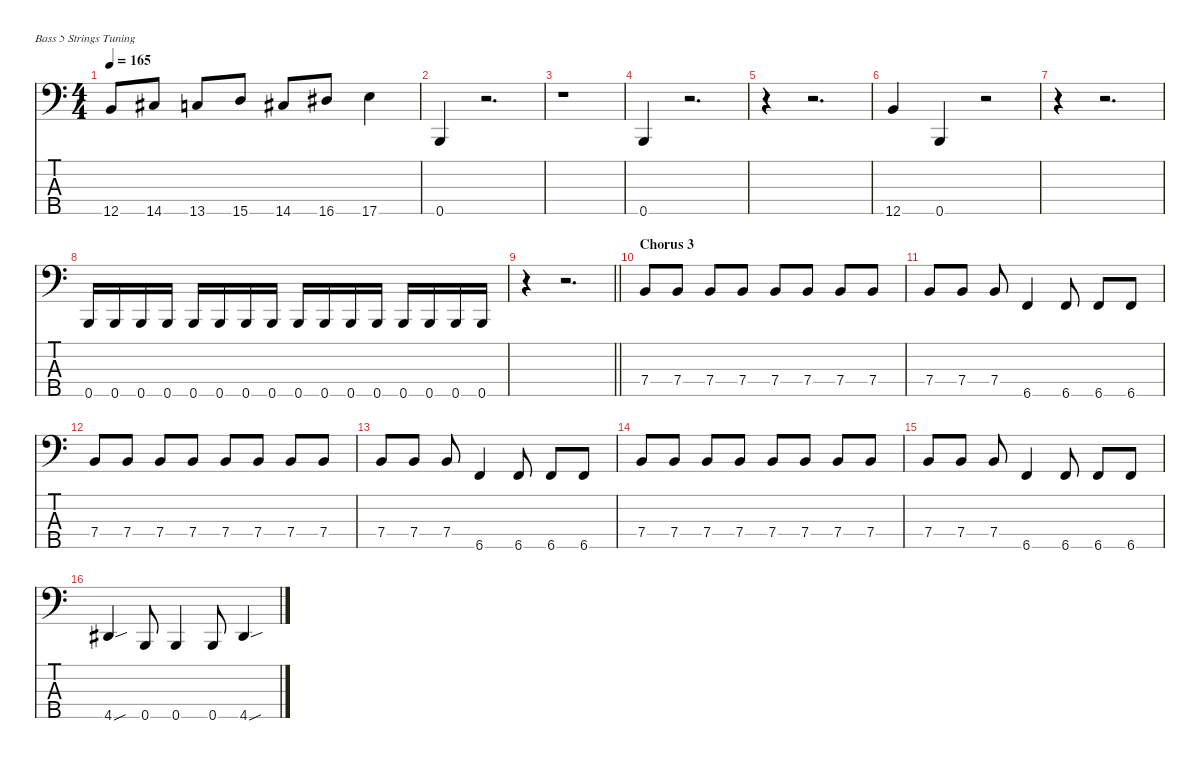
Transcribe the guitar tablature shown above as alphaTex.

\defaultSystemsLayout 4
\hideDynamics
\bracketExtendMode nobrackets
\singleTrackTrackNamePolicy hidden
\multiTrackTrackNamePolicy hidden
\firstSystemTrackNameMode fullname
\firstSystemTrackNameOrientation horizontal
\otherSystemsTrackNameOrientation horizontal
\track ("Bass" "el.bs.") {instrument electricbasspick}
\staff {score tabs}
\tuning (G2 D2 A1 E1 B0)
\ts (4 4)
\tempo 165
\clef f4
\ks c
12.5.8{dy f beam Up} 14.5{acc #}.8{beam Up} 13.5.8{beam Up} 15.5.8{beam Up} 14.5{acc #}.8{beam Up} 16.5{acc #}.8{beam Up} 17.5.4{beam Down} |
0.5.4{beam Up} r.2{d beam Up} |
r.1{beam Down} |
0.5.4{beam Up} r.2{d beam Up} |
r.4{beam Down} r.2{d beam Down} |
12.5.4{beam Up} 0.5.4{beam Up} r.2{beam Up} |
r.4{beam Down} r.2{d beam Down} |
0.5.16{beam Up} 0.5.16{beam Up} 0.5.16{beam Up} 0.5.16{beam Up} 0.5.16{beam Up} 0.5.16{beam Up} 0.5.16{beam Up} 0.5.16{beam Up} 0.5.16{beam Up} 0.5.16{beam Up} 0.5.16{beam Up} 0.5.16{beam Up} 0.5.16{beam Up} 0.5.16{beam Up} 0.5.16{beam Up} 0.5.16{beam Up} |
\barLineRight lightlight
r.4{beam Down} r.2{d beam Down} |
\section ("" "Chorus 3")
7.4.8{beam Up} 7.4.8{beam Up} 7.4.8{beam Up} 7.4.8{beam Up} 7.4.8{beam Up} 7.4.8{beam Up} 7.4.8{beam Up} 7.4.8{beam Up} |
7.4.8{beam Up} 7.4.8{beam Up} 7.4.8{beam Up} 6.5.4{beam Up} 6.5.8{beam Up} 6.5.8{beam Up} 6.5.8{beam Up} |
7.4.8{beam Up} 7.4.8{beam Up} 7.4.8{beam Up} 7.4.8{beam Up} 7.4.8{beam Up} 7.4.8{beam Up} 7.4.8{beam Up} 7.4.8{beam Up} |
7.4.8{beam Up} 7.4.8{beam Up} 7.4.8{beam Up} 6.5.4{beam Up} 6.5.8{beam Up} 6.5.8{beam Up} 6.5.8{beam Up} |
7.4.8{beam Up} 7.4.8{beam Up} 7.4.8{beam Up} 7.4.8{beam Up} 7.4.8{beam Up} 7.4.8{beam Up} 7.4.8{beam Up} 7.4.8{beam Up} |
7.4.8{beam Up} 7.4.8{beam Up} 7.4.8{beam Up} 6.5.4{beam Up} 6.5.8{beam Up} 6.5.8{beam Up} 6.5.8{beam Up} |
4.5{sou acc #}.4{beam Up} 0.5.8{beam Up} 0.5.4{beam Up} 0.5.8{beam Up} 4.5{sou acc #}.4{beam Up}
